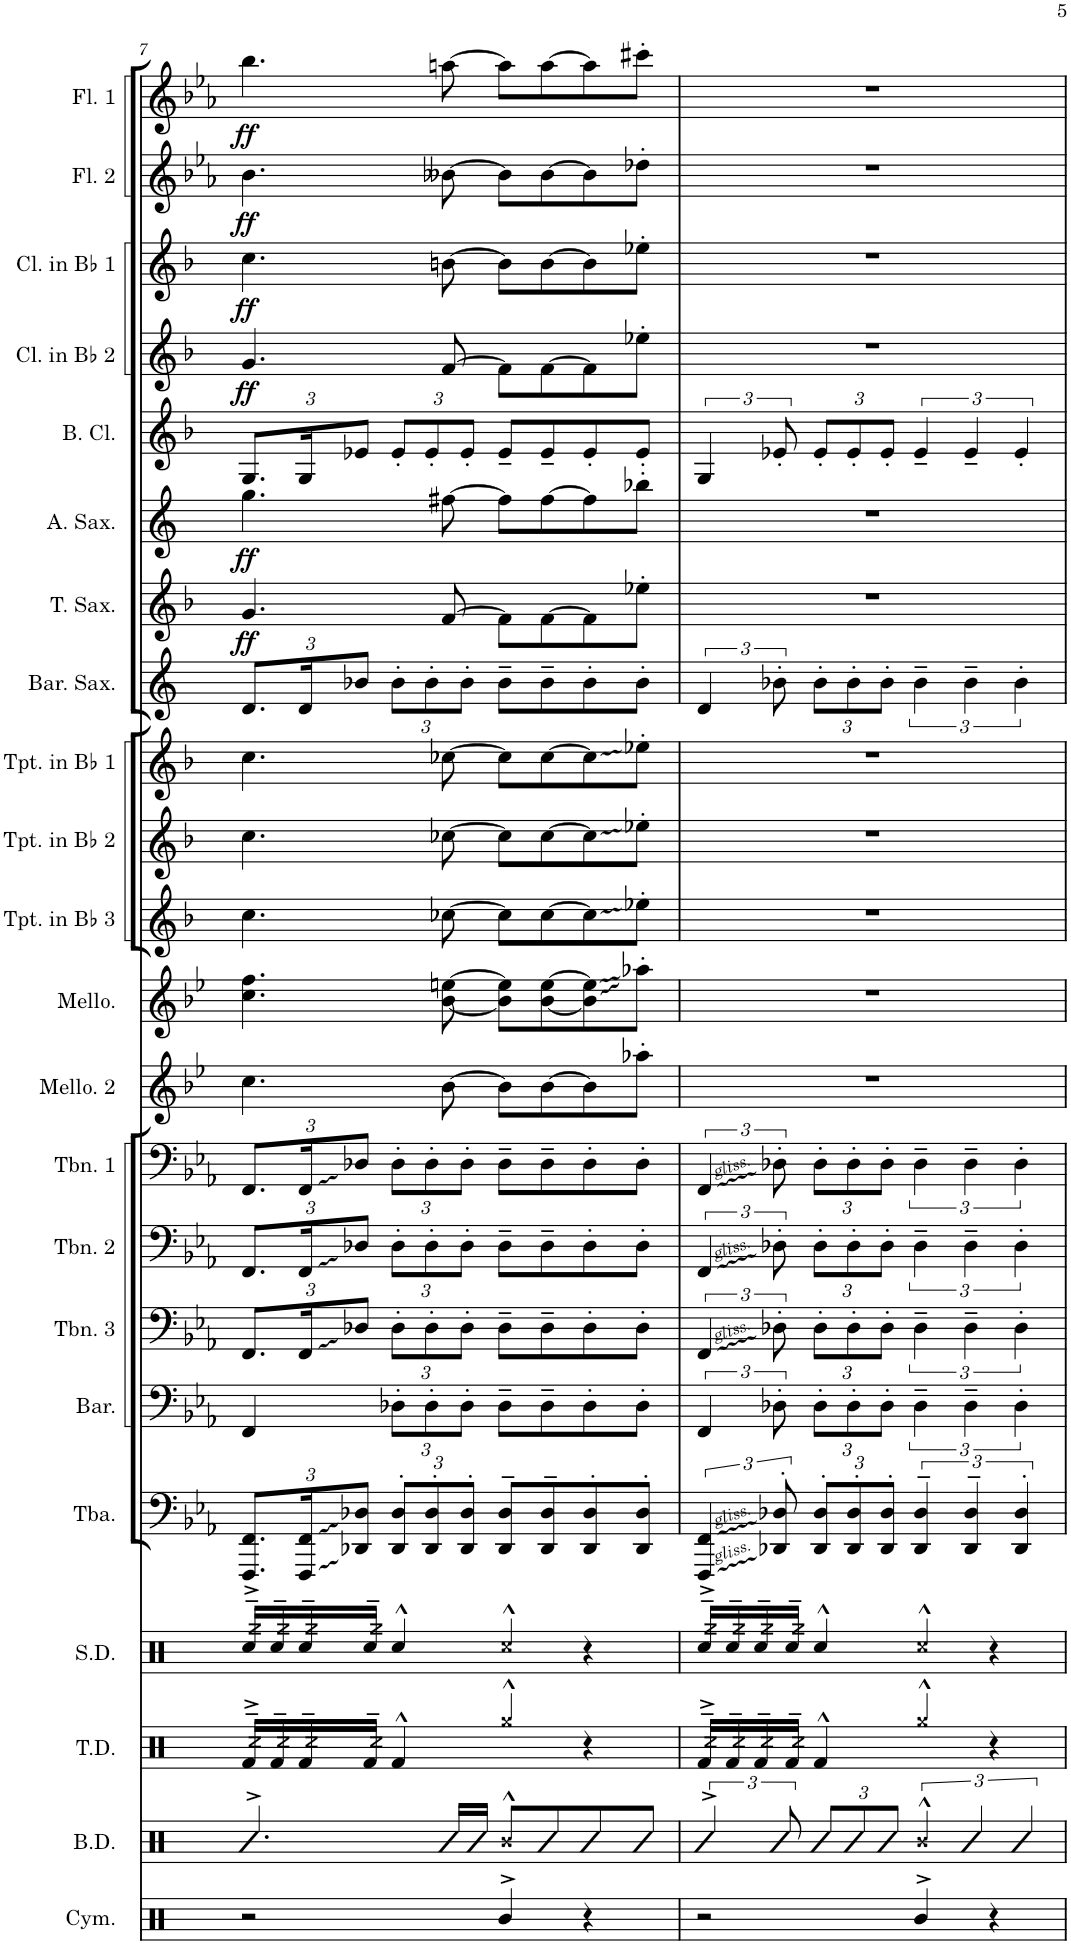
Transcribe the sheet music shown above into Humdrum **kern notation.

**kern	**kern	**kern	**kern	**kern	**kern	**kern	**kern	**kern	**kern	**kern	**kern	**kern	**kern	**kern	**kern	**dynam	**kern	**dynam	**kern	**kern	**dynam	**kern	**dynam	**kern	**dynam	**kern	**dynam
*part22	*part21	*part20	*part19	*part18	*part17	*part16	*part15	*part14	*part13	*part12	*part11	*part10	*part9	*part8	*part7	*part7	*part6	*part6	*part5	*part4	*part4	*part3	*part3	*part2	*part2	*part1	*part1
*staff22	*staff21	*staff20	*staff19	*staff18	*staff17	*staff16	*staff15	*staff14	*staff13	*staff12	*staff11	*staff10	*staff9	*staff8	*staff7	*staff7	*staff6	*staff6	*staff5	*staff4	*staff4	*staff3	*staff3	*staff2	*staff2	*staff1	*staff1
*I"Cymbals	*I"Bass Drums	*I"Tenor Drums	*I"Snare Drum	*I"Tuba	*I"Baritone	*I"Trombone 3	*I"Trombone 2	*I"Trombone 1	*I"Mellophone 2	*I"Mellophone	*I"Trumpet in Bb 3	*I"Trumpet in Bb 2	*I"Trumpet in Bb 1	*I"Baritone Saxophone	*I"Tenor Saxophone	*	*I"Alto Saxophone	*	*I"Bass Clarinet	*I"Clarinet in Bb 2	*	*I"Clarinet in Bb 1	*	*I"Flute 2	*	*I"Flute 1	*
*I'Cym.	*I'B.D.	*I'T.D.	*I'S.D.	*I'Tba.	*I'Bar.	*I'Tbn. 3	*I'Tbn. 2	*I'Tbn. 1	*I'Mello. 2	*I'Mello.	*I'Tpt. in Bb 3	*I'Tpt. in Bb 2	*I'Tpt. in Bb 1	*I'Bar. Sax.	*I'T. Sax.	*	*I'A. Sax.	*	*I'B. Cl.	*I'Cl. in Bb 2	*	*I'Cl. in Bb 1	*	*I'Fl. 2	*	*I'Fl. 1	*
!!LO:PB:g=z
*clefX	*clefX	*clefX	*clefX	*clefF4	*clefF4	*clefF4	*clefF4	*clefF4	*clefG2	*clefG2	*clefG2	*clefG2	*clefG2	*clefG2	*clefG2	*	*clefG2	*	*clefG2	*clefG2	*	*clefG2	*	*clefG2	*	*clefG2	*
*	*	*	*	*	*	*	*	*	*Trd4c7	*Trd4c7	*Trd1c2	*Trd1c2	*Trd1c2	*Trd12c21	*Trd8c14	*	*Trd5c9	*	*Trd8c14	*Trd1c2	*	*Trd1c2	*	*	*	*	*
*k[]	*k[]	*k[]	*k[]	*k[b-e-a-]	*k[b-e-a-]	*k[b-e-a-]	*k[b-e-a-]	*k[b-e-a-]	*k[b-e-]	*k[b-e-]	*k[b-]	*k[b-]	*k[b-]	*k[]	*k[b-]	*	*k[]	*	*k[b-]	*k[b-]	*	*k[b-]	*	*k[b-e-a-]	*	*k[b-e-a-]	*
*M4/4	*M4/4	*M4/4	*M4/4	*M4/4	*M4/4	*M4/4	*M4/4	*M4/4	*M4/4	*M4/4	*M4/4	*M4/4	*M4/4	*M4/4	*M4/4	*	*M4/4	*	*M4/4	*M4/4	*	*M4/4	*	*M4/4	*	*M4/4	*
=7	=7	=7	=7	=7	=7	=7	=7	=7	=7	=7	=7	=7	=7	=7	=7	=7	=7	=7	=7	=7	=7	=7	=7	=7	=7	=7	=7
*	*	*^	*	*	*	*	*	*	*	*	*	*	*	*	*	*	*	*	*	*	*	*	*	*	*	*	*
*	*	*	*	*	*Xbrackettup	*	*Xbrackettup	*Xbrackettup	*Xbrackettup	*	*	*	*	*	*Xbrackettup	*	*	*	*	*Xbrackettup	*	*	*	*	*	*	*	*
!	!	!	!	!	!	!	!	!	!	!	!	!	!	!	!	!	!LO:DY:b	!	!LO:DY:b	!	!	!LO:DY:b	!	!LO:DY:b	!	!LO:DY:b	!	!LO:DY:b
*	*	*tremolo	*	*	*	*	*	*	*	*	*	*	*	*	*	*	*	*	*	*	*	*	*	*	*	*	*	*
*	*	*	*	*tremolo	*	*	*	*	*	*	*	*	*	*	*	*	*	*	*	*	*	*	*	*	*	*	*	*
2r	4.R^>/	16Rf~>^>/LL	2ryy	16Rcc~>^>/LL	12.FFF/ 12.FF/L	4FF/	12.FF/L	12.FF/L	12.FF/L	4.cc\	4.cc\ 4.ff\	4.cc\	4.cc\	4.cc\	12.d/L	4.g/	ff	4.gg\	ff	12.G/L	4.g/	ff	4.cc\	ff	4.b-\	ff	4.bb-\	ff
.	.	16Rf~>^>/	.	16Rcc~>^>/	.	.	.	.	.	.	.	.	.	.	.	.	.	.	.	.	.	.	.	.	.	.	.	.
*	*	*tremolo	*	*	*	*	*	*	*	*	*	*	*	*	*	*	*	*	*	*	*	*	*	*	*	*	*	*
*	*	*	*	*tremolo	*	*	*	*	*	*	*	*	*	*	*	*	*	*	*	*	*	*	*	*	*	*	*	*
.	.	16Rf~>/	.	16Rcc~>/	24FFF/ 24FF/K	.	24FF/K	24FF/K	24FF/K	.	.	.	.	.	24d/K	.	.	.	.	24G/K	.	.	.	.	.	.	.	.
.	.	.	.	.	12DD-X/ 12D-X/J	.	12D-X/J	12D-X/J	12D-X/J	.	.	.	.	.	12b-X/J	.	.	.	.	12e-X/J	.	.	.	.	.	.	.	.
.	.	16Rf~>/	.	16Rcc~>/	.	.	.	.	.	.	.	.	.	.	.	.	.	.	.	.	.	.	.	.	.	.	.	.
*	*	*	*	*	*	*Xbrackettup	*	*	*	*	*	*	*	*	*	*	*	*	*	*	*	*	*	*	*	*	*	*
.	.	4Rf^^/	.	4Rcc^^/	12DD-/'> 12D-/'>L	12D-X'\L	12D-'\L	12D-'\L	12D-'\L	.	.	.	.	.	12b-'\L	.	.	.	.	12e-'/L	.	.	.	.	.	.	.	.
.	.	.	.	.	12DD-/'> 12D-/'>	12D-'\	12D-'\	12D-'\	12D-'\	.	.	.	.	.	12b-'\	.	.	.	.	12e-'/	.	.	.	.	.	.	.	.
.	16R/LL	.	.	.	.	.	.	.	.	[8b-\	[8b-\ [8een\	[8cc-X\	[8cc-X\	[8cc-X\	.	[8f/	.	[8ff#X\	.	.	[8f/	.	[8bn\	.	[8b--X\	.	[8aan\	.
.	.	.	.	.	12DD-/'> 12D-/'>J	12D-'\J	12D-'\J	12D-'\J	12D-'\J	.	.	.	.	.	12b-'\J	.	.	.	.	12e-'/J	.	.	.	.	.	.	.	.
.	16R/JJ	.	.	.	.	.	.	.	.	.	.	.	.	.	.	.	.	.	.	.	.	.	.	.	.	.	.	.
4R^>/	8R^^/L	4Rgg^^/	4Rgg^^	4Rcc^^/	8DD-/~> 8D-/~>L	8D-~\L	8D-~\L	8D-~\L	8D-~\L	8b-\L]	8b-\] 8ee\]L	8cc-\L]	8cc-\L]	8cc-\L]	8b-~\L	8f\L]	.	8ff#\L]	.	8e-~/L	8f\L]	.	8b\L]	.	8b--\L]	.	8aa\L]	.
.	8R/	.	.	.	8DD-/~> 8D-/~>	8D-~\	8D-~\	8D-~\	8D-~\	[8b-\	[8b-\ [8ee\	[8cc-\	[8cc-\	[8cc-\	8b-~\	[8f\	.	[8ff#\	.	8e-~/	[8f\	.	[8b\	.	[8b--\	.	[8aa\	.
4r	8R/	4r	4ryy	4r	8DD-/'> 8D-/'>	8D-'\	8D-'\	8D-'\	8D-'\	8b-\]	8b-\] 8ee\]	8cc-\]	8cc-\]	8cc-\]	8b-'\	8f\]	.	8ff#\]	.	8e-'/	8f\]	.	8b\]	.	8b--\]	.	8aa\]	.
.	8R/J	.	.	.	8DD-/'> 8D-/'>J	8D-'\J	8D-'\J	8D-'\J	8D-'\J	8aa-X'\J	8aa-X'\J	8ee-X'\J	8ee-X'\J	8ee-X'\J	8b-'\J	8ee-X'\J	.	8bb-X'\J	.	8e-'/J	8ee-X'\J	.	8ee-X'\J	.	8dd-X'\J	.	8ccc#X'\J	.
=8	=8	=8	=8	=8	=8	=8	=8	=8	=8	=8	=8	=8	=8	=8	=8	=8	=8	=8	=8	=8	=8	=8	=8	=8	=8	=8	=8	=8
*	*	*	*	*	*brackettup	*brackettup	*brackettup	*brackettup	*brackettup	*	*	*	*	*	*brackettup	*	*	*	*	*brackettup	*	*	*	*	*	*	*	*
*	*	*tremolo	*	*	*	*	*	*	*	*	*	*	*	*	*	*	*	*	*	*	*	*	*	*	*	*	*	*
*	*	*	*	*tremolo	*	*	*	*	*	*	*	*	*	*	*	*	*	*	*	*	*	*	*	*	*	*	*	*
2r	6R^>/	16Rf~>^>/LL	2ryy	16Rcc~>^>/LL	6FFF/ 6FF/	6FF/	6FF/	6FF/	6FF/	1r	1r	1r	1r	1r	6d/	1r	.	1r	.	6G/	1r	.	1r	.	1r	.	1r	.
.	.	16Rf~>^>/	.	16Rcc~>^>/	.	.	.	.	.	.	.	.	.	.	.	.	.	.	.	.	.	.	.	.	.	.	.	.
*	*	*tremolo	*	*	*	*	*	*	*	*	*	*	*	*	*	*	*	*	*	*	*	*	*	*	*	*	*	*
*	*	*	*	*tremolo	*	*	*	*	*	*	*	*	*	*	*	*	*	*	*	*	*	*	*	*	*	*	*	*
.	.	16Rf~>/	.	16Rcc~>/	.	.	.	.	.	.	.	.	.	.	.	.	.	.	.	.	.	.	.	.	.	.	.	.
.	12R/	.	.	.	12DD-X/'> 12D-X/'>	12D-X'\	12D-X'\	12D-X'\	12D-X'\	.	.	.	.	.	12b-X'\	.	.	.	.	12e-X'/	.	.	.	.	.	.	.	.
.	.	16Rf~>/	.	16Rcc~>/	.	.	.	.	.	.	.	.	.	.	.	.	.	.	.	.	.	.	.	.	.	.	.	.
*	*Xbrackettup	*	*	*	*Xbrackettup	*Xbrackettup	*Xbrackettup	*Xbrackettup	*Xbrackettup	*	*	*	*	*	*Xbrackettup	*	*	*	*	*Xbrackettup	*	*	*	*	*	*	*	*
.	12R/L	4Rf^^/	.	4Rcc^^/	12DD-/'> 12D-/'>L	12D-'\L	12D-'\L	12D-'\L	12D-'\L	.	.	.	.	.	12b-'\L	.	.	.	.	12e-'/L	.	.	.	.	.	.	.	.
.	12R/	.	.	.	12DD-/'> 12D-/'>	12D-'\	12D-'\	12D-'\	12D-'\	.	.	.	.	.	12b-'\	.	.	.	.	12e-'/	.	.	.	.	.	.	.	.
.	12R/J	.	.	.	12DD-/'> 12D-/'>J	12D-'\J	12D-'\J	12D-'\J	12D-'\J	.	.	.	.	.	12b-'\J	.	.	.	.	12e-'/J	.	.	.	.	.	.	.	.
*	*brackettup	*	*	*	*brackettup	*brackettup	*brackettup	*brackettup	*brackettup	*	*	*	*	*	*brackettup	*	*	*	*	*brackettup	*	*	*	*	*	*	*	*
4R^>/	6R^^/	4Rgg^^/	4Rgg^^	4Rcc^^/	6DD-/~> 6D-/~>	6D-~\	6D-~\	6D-~\	6D-~\	.	.	.	.	.	6b-~\	.	.	.	.	6e-~/	.	.	.	.	.	.	.	.
.	6R/	.	.	.	6DD-/~> 6D-/~>	6D-~\	6D-~\	6D-~\	6D-~\	.	.	.	.	.	6b-~\	.	.	.	.	6e-~/	.	.	.	.	.	.	.	.
4r	.	4r	4ryy	4r	.	.	.	.	.	.	.	.	.	.	.	.	.	.	.	.	.	.	.	.	.	.	.	.
.	6R/	.	.	.	6DD-/'> 6D-/'>	6D-'\	6D-'\	6D-'\	6D-'\	.	.	.	.	.	6b-'\	.	.	.	.	6e-'/	.	.	.	.	.	.	.	.
*	*	*v	*v	*	*	*	*	*	*	*	*	*	*	*	*	*	*	*	*	*	*	*	*	*	*	*	*	*
=	=	=	=	=	=	=	=	=	=	=	=	=	=	=	=	=	=	=	=	=	=	=	=	=	=	=	=
*-	*-	*-	*-	*-	*-	*-	*-	*-	*-	*-	*-	*-	*-	*-	*-	*-	*-	*-	*-	*-	*-	*-	*-	*-	*-	*-	*-
